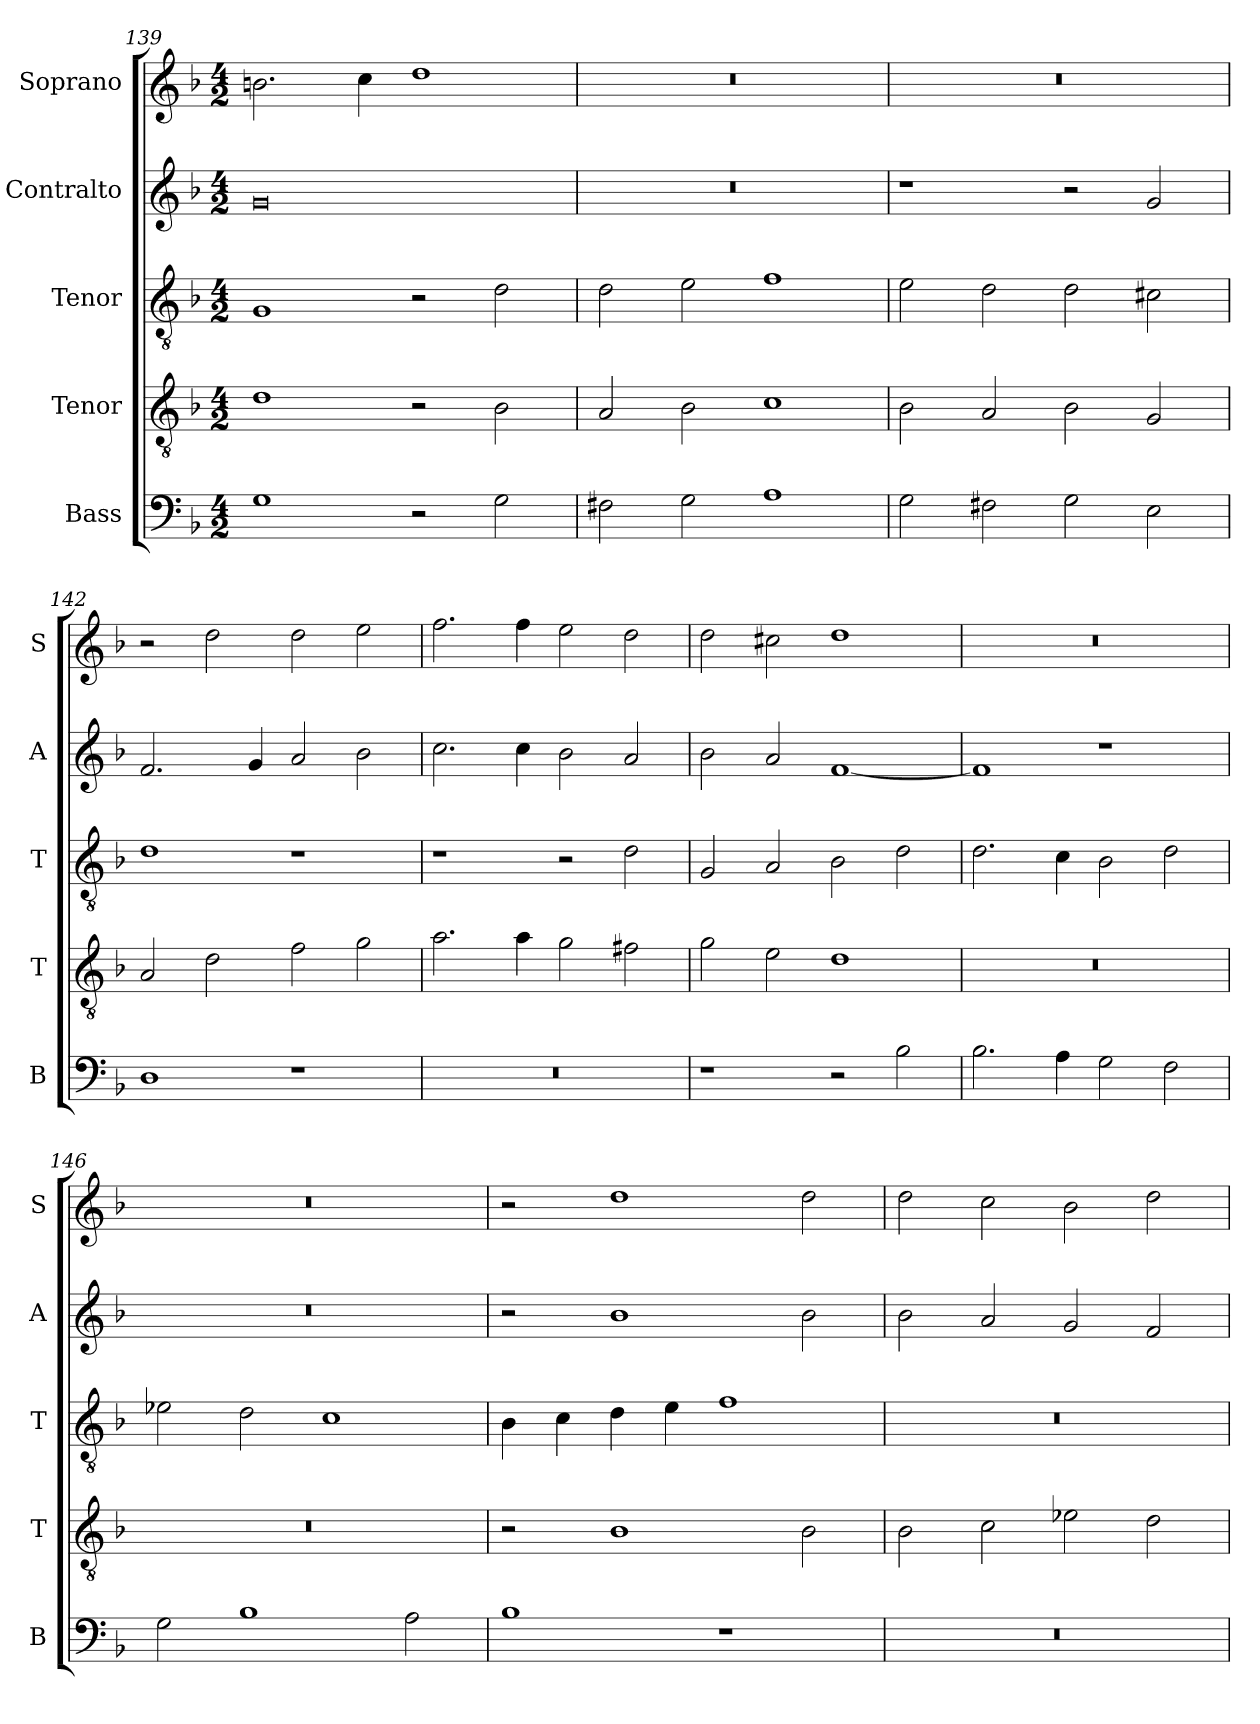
**kern	**kern	**kern	**kern	**kern
*part5	*part4	*part3	*part2	*part1
*staff5	*staff4	*staff3	*staff2	*staff1
*I"Bass	*I"Tenor	*I"Tenor	*I"Contralto	*I"Soprano
*I'B	*I'T	*I'T	*I'A	*I'S
*clefF4	*clefGv2	*clefGv2	*clefG2	*clefG2
*k[b-]	*k[b-]	*k[b-]	*k[b-]	*k[b-]
*G:dor	*G:dor	*G:dor	*G:dor	*G:dor
*M4/2	*M4/2	*M4/2	*M4/2	*M4/2
=139	=139	=139	=139	=139
1G	1d	1G	0g	2.bn
.	.	.	.	4cc
2r	2r	2r	.	1dd
2G	2B-	2d	.	.
=140	=140	=140	=140	=140
2F#X	2A	2d	0r	0r
2G	2B-	2e	.	.
1A	1c	1f	.	.
=141	=141	=141	=141	=141
2G	2B-	2e	1r	0r
2F#X	2A	2d	.	.
2G	2B-	2d	2r	.
2E	2G	2c#X	2g	.
=142	=142	=142	=142	=142
1D	2A	1d	2.f	2r
.	2d	.	.	2dd
.	.	.	4g	.
1r	2f	1r	2a	2dd
.	2g	.	2b-	2ee
=143	=143	=143	=143	=143
0r	2.a	1r	2.cc	2.ff
.	4a	.	4cc	4ff
.	2g	2r	2b-	2ee
.	2f#X	2d	2a	2dd
=144	=144	=144	=144	=144
1r	2g	2G	2b-	2dd
.	2e	2A	2a	2cc#X
2r	1d	2B-	[1f	1dd
2B-	.	2d	.	.
=145	=145	=145	=145	=145
2.B-	0r	2.d	1f]	0r
4A	.	4c	.	.
2G	.	2B-	1r	.
2F	.	2d	.	.
=146	=146	=146	=146	=146
2G	0r	2e-X	0r	0r
1B-	.	2d	.	.
.	.	1c	.	.
2A	.	.	.	.
=147	=147	=147	=147	=147
1B-	2r	4B-	2r	2r
.	.	4c	.	.
.	1B-	4d	1b-	1dd
.	.	4e	.	.
1r	.	1f	.	.
.	2B-	.	2b-	2dd
=148	=148	=148	=148	=148
0r	2B-	0r	2b-	2dd
.	2c	.	2a	2cc
.	2e-X	.	2g	2b-
.	2d	.	2f	2dd
=	=	=	=	=
*-	*-	*-	*-	*-
